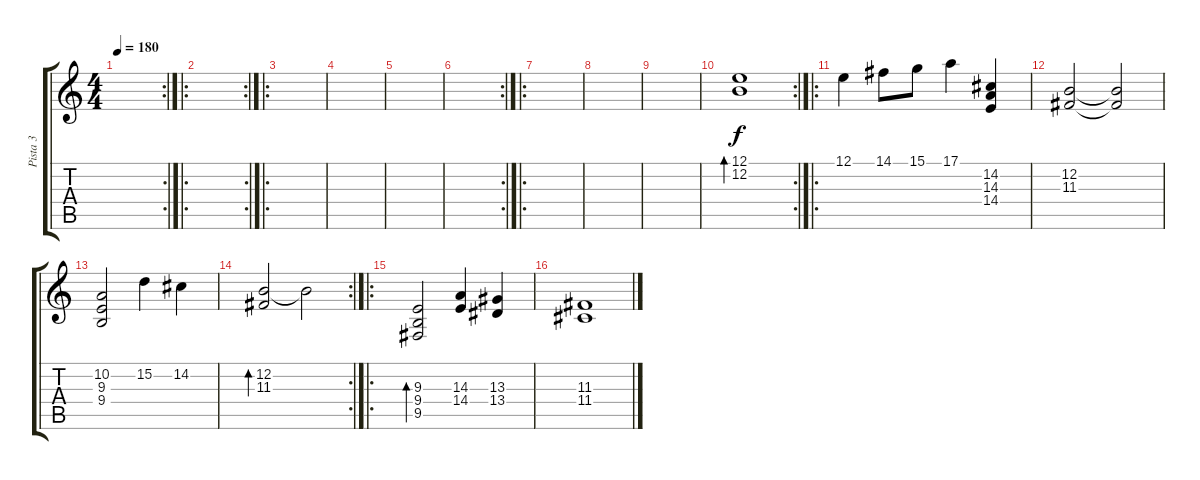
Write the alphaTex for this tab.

\track ("Pista 3" "Pista 3") {instrument acousticgrandpiano}
\staff {score tabs}
\tuning (E4 B3 G3 D3 A2 E2) {hide}
\rc 2
\ts (4 4)
\tempo 180
\clef g2
\ks c
|
\ro
\rc 2
|
\ro
|
|
|
\rc 2
|
\ro
|
|
|
\rc 2
(12.1 12.2).1{bd 480} |
\ro
12.1.4 14.1.8 15.1.8 17.1.4 (14.2 14.3 14.4).4 |
(12.2 11.3).2 (12.2{t} 11.3{t}).2 |
(10.2 9.3 9.4).2 15.2.4 14.2.4 |
\rc 2
(12.2 11.3).2{bd 480} 12.2{t}.2 |
\ro
(9.3 9.4 9.5).2{bd 240} (14.3 14.4).4 (13.3 13.4).4 |
(11.3 11.4).1
